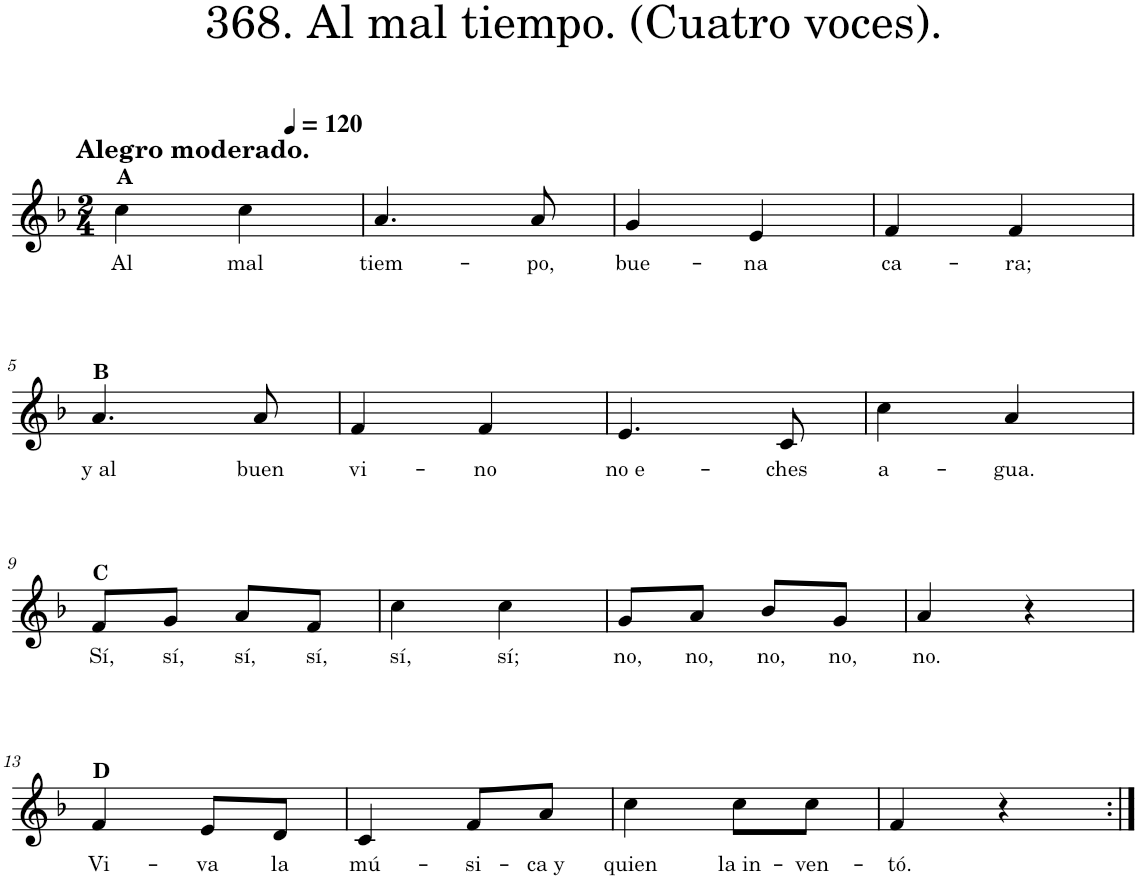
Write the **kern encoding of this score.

**kern	**text
*part1	*part1
*staff1	*staff1
*I"Piano	*
*I'Pno.	*
*clefG2	*
*k[b-]	*
*M2/4	*
*MM120	*
=1	=1
!LO:TX:a:B:t=Alegro moderado.	!
!LO:TX:a:B:t=A	!
!	!LO:LY:b
4cc\	Al
!	!LO:LY:b
4cc\	mal
=2	=2
!	!LO:LY:b
4.a/	tiem-
!	!LO:LY:b
8a/	-po,
=3	=3
!	!LO:LY:b
4g/	bue-
!	!LO:LY:b
4e/	-na
=4	=4
!	!LO:LY:b
4f/	ca-
!	!LO:LY:b
4f/	-ra;
!!LO:LB:g=z
=5	=5
!LO:TX:a:B:t=B	!
!	!LO:LY:b
4.a/	y al
!	!LO:LY:b
8a/	buen
=6	=6
!	!LO:LY:b
4f/	vi-
!	!LO:LY:b
4f/	-no
=7	=7
!	!LO:LY:b
4.e/	no e-
!	!LO:LY:b
8c/	-ches
=8	=8
!	!LO:LY:b
4cc\	a-
!	!LO:LY:b
4a/	-gua.
!!LO:LB:g=z
=9	=9
!LO:TX:a:B:t=C	!
!	!LO:LY:b
8f/L	Sí,
!	!LO:LY:b
8g/J	sí,
!	!LO:LY:b
8a/L	sí,
!	!LO:LY:b
8f/J	sí,
=10	=10
!	!LO:LY:b
4cc\	sí,
!	!LO:LY:b
4cc\	sí;
=11	=11
!	!LO:LY:b
8g/L	no,
!	!LO:LY:b
8a/J	no,
!	!LO:LY:b
8b-/L	no,
!	!LO:LY:b
8g/J	no,
=12	=12
!	!LO:LY:b
4a/	no.
4r	.
!!LO:LB:g=z
=13	=13
!LO:TX:a:B:t=D	!
!	!LO:LY:b
4f/	Vi-
!	!LO:LY:b
8e/L	-va
!	!LO:LY:b
8d/J	la
=14	=14
!	!LO:LY:b
4c/	mú-
!	!LO:LY:b
8f/L	-si-
!	!LO:LY:b
8a/J	-ca y
=15	=15
!	!LO:LY:b
4cc\	quien
!	!LO:LY:b
8cc\L	la in-
!	!LO:LY:b
8cc\J	-ven-
=16	=16
!	!LO:LY:b
4f/	-tó.
4r	.
=:|!	=:|!
*-	*-
